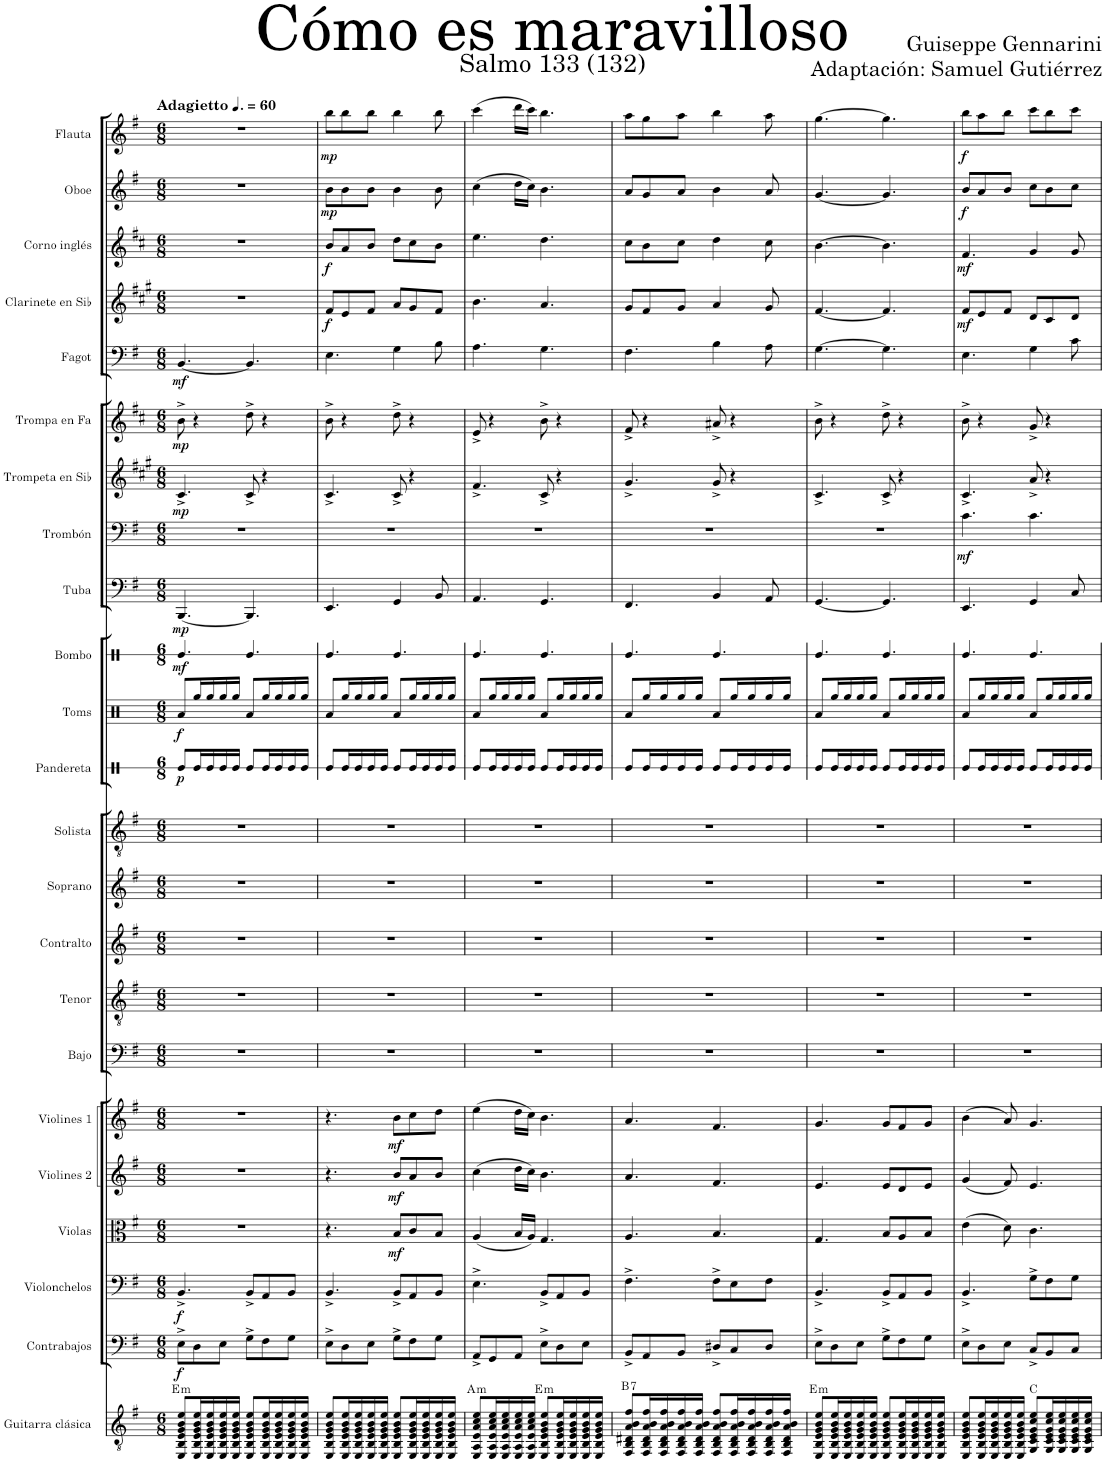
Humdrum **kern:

**kern	**harte	**kern	**dynam	**kern	**dynam	**kern	**dynam	**kern	**dynam	**kern	**dynam	**kern	**kern	**kern	**kern	**kern	**kern	**dynam	**kern	**dynam	**kern	**dynam	**kern	**dynam	**kern	**dynam	**kern	**dynam	**kern	**dynam	**kern	**dynam	**kern	**dynam	**kern	**dynam	**kern	**dynam	**kern	**dynam
*part23	*part23	*part22	*part22	*part21	*part21	*part20	*part20	*part19	*part19	*part18	*part18	*part17	*part16	*part15	*part14	*part13	*part12	*part12	*part11	*part11	*part10	*part10	*part9	*part9	*part8	*part8	*part7	*part7	*part6	*part6	*part5	*part5	*part4	*part4	*part3	*part3	*part2	*part2	*part1	*part1
*staff23	*	*staff22	*staff22	*staff21	*staff21	*staff20	*staff20	*staff19	*staff19	*staff18	*staff18	*staff17	*staff16	*staff15	*staff14	*staff13	*staff12	*staff12	*staff11	*staff11	*staff10	*staff10	*staff9	*staff9	*staff8	*staff8	*staff7	*staff7	*staff6	*staff6	*staff5	*staff5	*staff4	*staff4	*staff3	*staff3	*staff2	*staff2	*staff1	*staff1
*I"Guitarra clásica	*	*I"Contrabajos	*	*I"Violonchelos	*	*I"Violas	*	*I"Violines 2	*	*I"Violines 1	*	*I"Bajo	*I"Tenor	*I"Contralto	*I"Soprano	*I"Solista	*I"Pandereta	*	*I"Toms	*	*I"Bombo	*	*I"Tuba	*	*I"Trombón	*	*I"Trompeta en Sib	*	*I"Trompa en Fa	*	*I"Fagot	*	*I"Clarinete en Sib	*	*I"Corno inglés	*	*I"Oboe	*	*I"Flauta	*
*I'Guit.	*	*I'Cbs.	*	*I'Vcs.	*	*I'Vlas.	*	*I'Vlns. 2	*	*I'Vlns. 1	*	*I'B.	*I'T.	*I'C.	*I'S.	*I'Sl.	*I'Pdta.	*	*I'Toms	*	*I'Bmb.	*	*I'Tba.	*	*I'Tbn.	*	*I'Tpt. en Sib	*	*	*	*I'Fg.	*	*I'Cl. en Sib	*	*I'Cor. Ingl.	*	*I'Ob.	*	*I'Fl.	*
*	*	*	*	*	*	*	*	*	*	*	*	*	*	*	*	*	*stria1	*	*	*	*stria1	*	*	*	*	*	*	*	*	*	*	*	*	*	*	*	*	*	*	*
*clefGv2	*	*clefF4	*	*clefF4	*	*clefC3	*	*clefG2	*	*clefG2	*	*clefF4	*clefGv2	*clefG2	*clefG2	*clefGv2	*clefX	*	*clefX	*	*clefX	*	*clefF4	*	*clefF4	*	*clefG2	*	*clefG2	*	*clefF4	*	*clefG2	*	*clefG2	*	*clefG2	*	*clefG2	*
*	*	*Trd7c12	*	*	*	*	*	*	*	*	*	*	*	*	*	*	*	*	*	*	*	*	*	*	*	*	*Trd1c2	*	*Trd4c7	*	*	*	*Trd1c2	*	*Trd4c7	*	*	*	*	*
*k[f#]	*	*k[f#]	*	*k[f#]	*	*k[f#]	*	*k[f#]	*	*k[f#]	*	*k[f#]	*k[f#]	*k[f#]	*k[f#]	*k[f#]	*k[]	*	*k[]	*	*k[]	*	*k[f#]	*	*k[f#]	*	*k[f#c#g#]	*	*k[f#c#]	*	*k[f#]	*	*k[f#c#g#]	*	*k[f#c#]	*	*k[f#]	*	*k[f#]	*
*M6/8	*	*M6/8	*	*M6/8	*	*M6/8	*	*M6/8	*	*M6/8	*	*M6/8	*M6/8	*M6/8	*M6/8	*M6/8	*M6/8	*	*M6/8	*	*M6/8	*	*M6/8	*	*M6/8	*	*M6/8	*	*M6/8	*	*M6/8	*	*M6/8	*	*M6/8	*	*M6/8	*	*M6/8	*
*MM90	*	*MM90	*	*MM90	*	*MM90	*	*MM90	*	*MM90	*	*MM90	*MM90	*MM90	*MM90	*MM90	*MM90	*	*MM90	*	*MM90	*	*MM90	*	*MM90	*	*MM90	*	*MM90	*	*MM90	*	*MM90	*	*MM90	*	*MM90	*	*MM90	*
=1	=1	=1	=1	=1	=1	=1	=1	=1	=1	=1	=1	=1	=1	=1	=1	=1	=1	=1	=1	=1	=1	=1	=1	=1	=1	=1	=1	=1	=1	=1	=1	=1	=1	=1	=1	=1	=1	=1	=1	=1
!	!	!	!	!	!	!	!	!	!	!	!	!	!	!	!	!	!	!	!	!	!	!	!	!	!	!	!	!	!	!	!	!	!	!	!	!	!	!	!LO:TX:a:B:t=Adagietto	!
!	!LO:H:kt=m	!	!LO:DY:b	!	!LO:DY:b	!	!	!	!	!	!	!	!	!	!	!	!	!LO:DY:b	!	!LO:DY:b	!	!LO:DY:b	!	!LO:DY:b	!	!	!	!LO:DY:b	!	!LO:DY:b	!	!LO:DY:b	!	!	!	!	!	!	!	!
8EE/ 8BB/ 8E/ 8G/ 8B/ 8e/L	E:min	8E^\L	f	4.BB^/	f	2.r	.	2.r	.	2.r	.	2.r	2.r	2.r	2.r	2.r	8Re/L	p	8Ra/L	f	4.Re/	mf	[4.BBB/	mp	2.r	.	4.c#^/	mp	8b^\	mp	[4.BB/	mf	2.r	.	2.r	.	2.r	.	2.r	.
16EE/ 16BB/ 16E/ 16G/ 16B/ 16e/L	.	8D\	.	.	.	.	.	.	.	.	.	.	.	.	.	.	16Re/L	.	16Rgg/L	.	.	.	.	.	.	.	.	.	4r	.	.	.	.	.	.	.	.	.	.	.
16EE/ 16BB/ 16E/ 16G/ 16B/ 16e/	.	.	.	.	.	.	.	.	.	.	.	.	.	.	.	.	16Re/	.	16Rgg/	.	.	.	.	.	.	.	.	.	.	.	.	.	.	.	.	.	.	.	.	.
16EE/ 16BB/ 16E/ 16G/ 16B/ 16e/	.	8E\J	.	.	.	.	.	.	.	.	.	.	.	.	.	.	16Re/	.	16Rgg/	.	.	.	.	.	.	.	.	.	.	.	.	.	.	.	.	.	.	.	.	.
16EE/ 16BB/ 16E/ 16G/ 16B/ 16e/JJ	.	.	.	.	.	.	.	.	.	.	.	.	.	.	.	.	16Re/JJ	.	16Rgg/JJ	.	.	.	.	.	.	.	.	.	.	.	.	.	.	.	.	.	.	.	.	.
8EE/ 8BB/ 8E/ 8G/ 8B/ 8e/L	.	8G^\L	.	8BB^/L	.	.	.	.	.	.	.	.	.	.	.	.	8Re/L	.	8Ra/L	.	4.Re/	.	4.BBB/]	.	.	.	8c#^/	.	8dd^\	.	4.BB/]	.	.	.	.	.	.	.	.	.
16EE/ 16BB/ 16E/ 16G/ 16B/ 16e/L	.	8F#\	.	8AA/	.	.	.	.	.	.	.	.	.	.	.	.	16Re/L	.	16Rgg/L	.	.	.	.	.	.	.	4r	.	4r	.	.	.	.	.	.	.	.	.	.	.
16EE/ 16BB/ 16E/ 16G/ 16B/ 16e/	.	.	.	.	.	.	.	.	.	.	.	.	.	.	.	.	16Re/	.	16Rgg/	.	.	.	.	.	.	.	.	.	.	.	.	.	.	.	.	.	.	.	.	.
16EE/ 16BB/ 16E/ 16G/ 16B/ 16e/	.	8G\J	.	8BB/J	.	.	.	.	.	.	.	.	.	.	.	.	16Re/	.	16Rgg/	.	.	.	.	.	.	.	.	.	.	.	.	.	.	.	.	.	.	.	.	.
16EE/ 16BB/ 16E/ 16G/ 16B/ 16e/JJ	.	.	.	.	.	.	.	.	.	.	.	.	.	.	.	.	16Re/JJ	.	16Rgg/JJ	.	.	.	.	.	.	.	.	.	.	.	.	.	.	.	.	.	.	.	.	.
=2	=2	=2	=2	=2	=2	=2	=2	=2	=2	=2	=2	=2	=2	=2	=2	=2	=2	=2	=2	=2	=2	=2	=2	=2	=2	=2	=2	=2	=2	=2	=2	=2	=2	=2	=2	=2	=2	=2	=2	=2
!	!	!	!	!	!	!	!	!	!	!	!	!	!	!	!	!	!	!	!	!	!	!	!	!	!	!	!	!	!	!	!	!	!	!LO:DY:b	!	!LO:DY:b	!	!LO:DY:b	!	!LO:DY:b
8EE/ 8BB/ 8E/ 8G/ 8B/ 8e/L	.	8E^\L	.	4.BB^/	.	4.r	.	4.r	.	4.r	.	2.r	2.r	2.r	2.r	2.r	8Re/L	.	8Ra/L	.	4.Re/	.	4.EE/	.	2.r	.	4.c#^/	.	8b^\	.	4.E\	.	8f#/L	f	8b/L	f	8b\L	mp	8bb\L	mp
16EE/ 16BB/ 16E/ 16G/ 16B/ 16e/L	.	8D\	.	.	.	.	.	.	.	.	.	.	.	.	.	.	16Re/L	.	16Rgg/L	.	.	.	.	.	.	.	.	.	4r	.	.	.	8e/	.	8a/	.	8b\	.	8bb\	.
16EE/ 16BB/ 16E/ 16G/ 16B/ 16e/	.	.	.	.	.	.	.	.	.	.	.	.	.	.	.	.	16Re/	.	16Rgg/	.	.	.	.	.	.	.	.	.	.	.	.	.	.	.	.	.	.	.	.	.
16EE/ 16BB/ 16E/ 16G/ 16B/ 16e/	.	8E\J	.	.	.	.	.	.	.	.	.	.	.	.	.	.	16Re/	.	16Rgg/	.	.	.	.	.	.	.	.	.	.	.	.	.	8f#/J	.	8b/J	.	8b\J	.	8bb\J	.
16EE/ 16BB/ 16E/ 16G/ 16B/ 16e/JJ	.	.	.	.	.	.	.	.	.	.	.	.	.	.	.	.	16Re/JJ	.	16Rgg/JJ	.	.	.	.	.	.	.	.	.	.	.	.	.	.	.	.	.	.	.	.	.
!	!	!	!	!	!	!	!LO:DY:b	!	!LO:DY:b	!	!LO:DY:b	!	!	!	!	!	!	!	!	!	!	!	!	!	!	!	!	!	!	!	!	!	!	!	!	!	!	!	!	!
8EE/ 8BB/ 8E/ 8G/ 8B/ 8e/L	.	8G^\L	.	8BB^/L	.	8B/L	mf	8b/L	mf	8b\L	mf	.	.	.	.	.	8Re/L	.	8Ra/L	.	4.Re/	.	4GG/	.	.	.	8c#^/	.	8dd^\	.	4G\	.	8a/L	.	8dd\L	.	4b\	.	4bb\	.
16EE/ 16BB/ 16E/ 16G/ 16B/ 16e/L	.	8F#\	.	8AA/	.	8c/	.	8a/	.	8cc\	.	.	.	.	.	.	16Re/L	.	16Rgg/L	.	.	.	.	.	.	.	4r	.	4r	.	.	.	8g#/	.	8cc#\	.	.	.	.	.
16EE/ 16BB/ 16E/ 16G/ 16B/ 16e/	.	.	.	.	.	.	.	.	.	.	.	.	.	.	.	.	16Re/	.	16Rgg/	.	.	.	.	.	.	.	.	.	.	.	.	.	.	.	.	.	.	.	.	.
16EE/ 16BB/ 16E/ 16G/ 16B/ 16e/	.	8G\J	.	8BB/J	.	8B/J	.	8b/J	.	8dd\J	.	.	.	.	.	.	16Re/	.	16Rgg/	.	.	.	8BB/	.	.	.	.	.	.	.	8B\	.	8f#/J	.	8b\J	.	8b\	.	8bb\	.
16EE/ 16BB/ 16E/ 16G/ 16B/ 16e/JJ	.	.	.	.	.	.	.	.	.	.	.	.	.	.	.	.	16Re/JJ	.	16Rgg/JJ	.	.	.	.	.	.	.	.	.	.	.	.	.	.	.	.	.	.	.	.	.
=3	=3	=3	=3	=3	=3	=3	=3	=3	=3	=3	=3	=3	=3	=3	=3	=3	=3	=3	=3	=3	=3	=3	=3	=3	=3	=3	=3	=3	=3	=3	=3	=3	=3	=3	=3	=3	=3	=3	=3	=3
!	!LO:H:kt=m	!	!	!	!	!	!	!	!	!	!	!	!	!	!	!	!	!	!	!	!	!	!	!	!	!	!	!	!	!	!	!	!	!	!	!	!	!	!	!
8EE/ 8AA/ 8E/ 8A/ 8c/ 8e/L	A:min	8AA^/L	.	4.E^\	.	(4A/	.	(4cc\	.	(4ee\	.	2.r	2.r	2.r	2.r	2.r	8Re/L	.	8Ra/L	.	4.Re/	.	4.AA/	.	2.r	.	4.f#^/	.	8e^/	.	4.A\	.	4.b\	.	4.ee\	.	(4cc\	.	(4ccc\	.
16EE/ 16AA/ 16E/ 16A/ 16c/ 16e/L	.	8GG/	.	.	.	.	.	.	.	.	.	.	.	.	.	.	16Re/L	.	16Rgg/L	.	.	.	.	.	.	.	.	.	4r	.	.	.	.	.	.	.	.	.	.	.
16EE/ 16AA/ 16E/ 16A/ 16c/ 16e/	.	.	.	.	.	.	.	.	.	.	.	.	.	.	.	.	16Re/	.	16Rgg/	.	.	.	.	.	.	.	.	.	.	.	.	.	.	.	.	.	.	.	.	.
16EE/ 16AA/ 16E/ 16A/ 16c/ 16e/	.	8AA/J	.	.	.	16B/LL	.	16dd\LL	.	16dd\LL	.	.	.	.	.	.	16Re/	.	16Rgg/	.	.	.	.	.	.	.	.	.	.	.	.	.	.	.	.	.	16dd\LL	.	16ddd\LL	.
16EE/ 16AA/ 16E/ 16A/ 16c/ 16e/JJ	.	.	.	.	.	16A/JJ)	.	16cc\JJ)	.	16cc\JJ)	.	.	.	.	.	.	16Re/JJ	.	16Rgg/JJ	.	.	.	.	.	.	.	.	.	.	.	.	.	.	.	.	.	16cc\JJ)	.	16ccc\JJ)	.
!	!LO:H:kt=m	!	!	!	!	!	!	!	!	!	!	!	!	!	!	!	!	!	!	!	!	!	!	!	!	!	!	!	!	!	!	!	!	!	!	!	!	!	!	!
8EE/ 8BB/ 8E/ 8G/ 8B/ 8e/L	E:min	8E^\L	.	8BB^/L	.	4.G/	.	4.b\	.	4.b\	.	.	.	.	.	.	8Re/L	.	8Ra/L	.	4.Re/	.	4.GG/	.	.	.	8c#^/	.	8b^\	.	4.G\	.	4.a/	.	4.dd\	.	4.b\	.	4.bb\	.
16EE/ 16BB/ 16E/ 16G/ 16B/ 16e/L	.	8D\	.	8AA/	.	.	.	.	.	.	.	.	.	.	.	.	16Re/L	.	16Rgg/L	.	.	.	.	.	.	.	4r	.	4r	.	.	.	.	.	.	.	.	.	.	.
16EE/ 16BB/ 16E/ 16G/ 16B/ 16e/	.	.	.	.	.	.	.	.	.	.	.	.	.	.	.	.	16Re/	.	16Rgg/	.	.	.	.	.	.	.	.	.	.	.	.	.	.	.	.	.	.	.	.	.
16EE/ 16BB/ 16E/ 16G/ 16B/ 16e/	.	8E\J	.	8BB/J	.	.	.	.	.	.	.	.	.	.	.	.	16Re/	.	16Rgg/	.	.	.	.	.	.	.	.	.	.	.	.	.	.	.	.	.	.	.	.	.
16EE/ 16BB/ 16E/ 16G/ 16B/ 16e/JJ	.	.	.	.	.	.	.	.	.	.	.	.	.	.	.	.	16Re/JJ	.	16Rgg/JJ	.	.	.	.	.	.	.	.	.	.	.	.	.	.	.	.	.	.	.	.	.
=4	=4	=4	=4	=4	=4	=4	=4	=4	=4	=4	=4	=4	=4	=4	=4	=4	=4	=4	=4	=4	=4	=4	=4	=4	=4	=4	=4	=4	=4	=4	=4	=4	=4	=4	=4	=4	=4	=4	=4	=4
!	!LO:H:kt=7	!	!	!	!	!	!	!	!	!	!	!	!	!	!	!	!	!	!	!	!	!	!	!	!	!	!	!	!	!	!	!	!	!	!	!	!	!	!	!
8FF#/ 8BB/ 8D#X/ 8A/ 8B/ 8f#/L	B:7	8BB^/L	.	4.F#^\	.	4.A/	.	4.a/	.	4.a/	.	2.r	2.r	2.r	2.r	2.r	8Re/L	.	8Ra/L	.	4.Re/	.	4.FF#/	.	2.r	.	4.g#^/	.	8f#^/	.	4.F#\	.	8g#/L	.	8cc#\L	.	8a/L	.	8aa\L	.
16FF#/ 16BB/ 16D#/ 16A/ 16B/ 16f#/L	.	8AA/	.	.	.	.	.	.	.	.	.	.	.	.	.	.	16Re/L	.	16Rgg/L	.	.	.	.	.	.	.	.	.	4r	.	.	.	8f#/	.	8b\	.	8g/	.	8gg\	.
16FF#/ 16BB/ 16D#/ 16A/ 16B/ 16f#/	.	.	.	.	.	.	.	.	.	.	.	.	.	.	.	.	16Re/	.	16Rgg/	.	.	.	.	.	.	.	.	.	.	.	.	.	.	.	.	.	.	.	.	.
16FF#/ 16BB/ 16D#/ 16A/ 16B/ 16f#/	.	8BB/J	.	.	.	.	.	.	.	.	.	.	.	.	.	.	16Re/	.	16Rgg/	.	.	.	.	.	.	.	.	.	.	.	.	.	8g#/J	.	8cc#\J	.	8a/J	.	8aa\J	.
16FF#/ 16BB/ 16D#/ 16A/ 16B/ 16f#/JJ	.	.	.	.	.	.	.	.	.	.	.	.	.	.	.	.	16Re/JJ	.	16Rgg/JJ	.	.	.	.	.	.	.	.	.	.	.	.	.	.	.	.	.	.	.	.	.
8FF#/ 8BB/ 8D#/ 8A/ 8B/ 8f#/L	.	8D#X^/L	.	8F#^\L	.	4.B/	.	4.f#/	.	4.f#/	.	.	.	.	.	.	8Re/L	.	8Ra/L	.	4.Re/	.	4BB/	.	.	.	8g#^/	.	8a#X^/	.	4B\	.	4a/	.	4dd\	.	4b\	.	4bb\	.
16FF#/ 16BB/ 16D#/ 16A/ 16B/ 16f#/L	.	8C/	.	8E\	.	.	.	.	.	.	.	.	.	.	.	.	16Re/L	.	16Rgg/L	.	.	.	.	.	.	.	4r	.	4r	.	.	.	.	.	.	.	.	.	.	.
16FF#/ 16BB/ 16D#/ 16A/ 16B/ 16f#/	.	.	.	.	.	.	.	.	.	.	.	.	.	.	.	.	16Re/	.	16Rgg/	.	.	.	.	.	.	.	.	.	.	.	.	.	.	.	.	.	.	.	.	.
16FF#/ 16BB/ 16D#/ 16A/ 16B/ 16f#/	.	8D#/J	.	8F#\J	.	.	.	.	.	.	.	.	.	.	.	.	16Re/	.	16Rgg/	.	.	.	8AA/	.	.	.	.	.	.	.	8A\	.	8g#/	.	8cc#\	.	8a/	.	8aa\	.
16FF#/ 16BB/ 16D#/ 16A/ 16B/ 16f#/JJ	.	.	.	.	.	.	.	.	.	.	.	.	.	.	.	.	16Re/JJ	.	16Rgg/JJ	.	.	.	.	.	.	.	.	.	.	.	.	.	.	.	.	.	.	.	.	.
=5	=5	=5	=5	=5	=5	=5	=5	=5	=5	=5	=5	=5	=5	=5	=5	=5	=5	=5	=5	=5	=5	=5	=5	=5	=5	=5	=5	=5	=5	=5	=5	=5	=5	=5	=5	=5	=5	=5	=5	=5
!	!LO:H:kt=m	!	!	!	!	!	!	!	!	!	!	!	!	!	!	!	!	!	!	!	!	!	!	!	!	!	!	!	!	!	!	!	!	!	!	!	!	!	!	!
8EE/ 8BB/ 8E/ 8G/ 8B/ 8e/L	E:min	8E^\L	.	4.BB^/	.	4.G/	.	4.e/	.	4.g/	.	2.r	2.r	2.r	2.r	2.r	8Re/L	.	8Ra/L	.	4.Re/	.	[4.GG/	.	2.r	.	4.c#^/	.	8b^\	.	[4.G\	.	[4.f#/	.	[4.b\	.	[4.g/	.	[4.gg\	.
16EE/ 16BB/ 16E/ 16G/ 16B/ 16e/L	.	8D\	.	.	.	.	.	.	.	.	.	.	.	.	.	.	16Re/L	.	16Rgg/L	.	.	.	.	.	.	.	.	.	4r	.	.	.	.	.	.	.	.	.	.	.
16EE/ 16BB/ 16E/ 16G/ 16B/ 16e/	.	.	.	.	.	.	.	.	.	.	.	.	.	.	.	.	16Re/	.	16Rgg/	.	.	.	.	.	.	.	.	.	.	.	.	.	.	.	.	.	.	.	.	.
16EE/ 16BB/ 16E/ 16G/ 16B/ 16e/	.	8E\J	.	.	.	.	.	.	.	.	.	.	.	.	.	.	16Re/	.	16Rgg/	.	.	.	.	.	.	.	.	.	.	.	.	.	.	.	.	.	.	.	.	.
16EE/ 16BB/ 16E/ 16G/ 16B/ 16e/JJ	.	.	.	.	.	.	.	.	.	.	.	.	.	.	.	.	16Re/JJ	.	16Rgg/JJ	.	.	.	.	.	.	.	.	.	.	.	.	.	.	.	.	.	.	.	.	.
8EE/ 8BB/ 8E/ 8G/ 8B/ 8e/L	.	8G^\L	.	8BB^/L	.	8B/L	.	8e/L	.	8g/L	.	.	.	.	.	.	8Re/L	.	8Ra/L	.	4.Re/	.	4.GG/]	.	.	.	8c#^/	.	8dd^\	.	4.G\]	.	4.f#/]	.	4.b\]	.	4.g/]	.	4.gg\]	.
16EE/ 16BB/ 16E/ 16G/ 16B/ 16e/L	.	8F#\	.	8AA/	.	8A/	.	8d/	.	8f#/	.	.	.	.	.	.	16Re/L	.	16Rgg/L	.	.	.	.	.	.	.	4r	.	4r	.	.	.	.	.	.	.	.	.	.	.
16EE/ 16BB/ 16E/ 16G/ 16B/ 16e/	.	.	.	.	.	.	.	.	.	.	.	.	.	.	.	.	16Re/	.	16Rgg/	.	.	.	.	.	.	.	.	.	.	.	.	.	.	.	.	.	.	.	.	.
16EE/ 16BB/ 16E/ 16G/ 16B/ 16e/	.	8G\J	.	8BB/J	.	8B/J	.	8e/J	.	8g/J	.	.	.	.	.	.	16Re/	.	16Rgg/	.	.	.	.	.	.	.	.	.	.	.	.	.	.	.	.	.	.	.	.	.
16EE/ 16BB/ 16E/ 16G/ 16B/ 16e/JJ	.	.	.	.	.	.	.	.	.	.	.	.	.	.	.	.	16Re/JJ	.	16Rgg/JJ	.	.	.	.	.	.	.	.	.	.	.	.	.	.	.	.	.	.	.	.	.
=6	=6	=6	=6	=6	=6	=6	=6	=6	=6	=6	=6	=6	=6	=6	=6	=6	=6	=6	=6	=6	=6	=6	=6	=6	=6	=6	=6	=6	=6	=6	=6	=6	=6	=6	=6	=6	=6	=6	=6	=6
!	!	!	!	!	!	!	!	!	!	!	!	!	!	!	!	!	!	!	!	!	!	!	!	!	!	!LO:DY:b	!	!	!	!	!	!	!	!LO:DY:b	!	!LO:DY:b	!	!LO:DY:b	!	!LO:DY:b
8EE/ 8BB/ 8E/ 8G/ 8B/ 8e/L	.	8E^\L	.	4.BB^/	.	(4e\	.	(4g/	.	(4b\	.	2.r	2.r	2.r	2.r	2.r	8Re/L	.	8Ra/L	.	4.Re/	.	4.EE/	.	4.c\	mf	4.c#^/	.	8b^\	.	4.E\	.	8f#/L	mf	4.f#/	mf	8b/L	f	8bb\L	f
16EE/ 16BB/ 16E/ 16G/ 16B/ 16e/L	.	8D\	.	.	.	.	.	.	.	.	.	.	.	.	.	.	16Re/L	.	16Rgg/L	.	.	.	.	.	.	.	.	.	4r	.	.	.	8e/	.	.	.	8a/	.	8aa\	.
16EE/ 16BB/ 16E/ 16G/ 16B/ 16e/	.	.	.	.	.	.	.	.	.	.	.	.	.	.	.	.	16Re/	.	16Rgg/	.	.	.	.	.	.	.	.	.	.	.	.	.	.	.	.	.	.	.	.	.
16EE/ 16BB/ 16E/ 16G/ 16B/ 16e/	.	8E\J	.	.	.	8d\)	.	8f#/)	.	8a/)	.	.	.	.	.	.	16Re/	.	16Rgg/	.	.	.	.	.	.	.	.	.	.	.	.	.	8f#/J	.	.	.	8b/J	.	8bb\J	.
16EE/ 16BB/ 16E/ 16G/ 16B/ 16e/JJ	.	.	.	.	.	.	.	.	.	.	.	.	.	.	.	.	16Re/JJ	.	16Rgg/JJ	.	.	.	.	.	.	.	.	.	.	.	.	.	.	.	.	.	.	.	.	.
8GG/ 8C/ 8E/ 8G/ 8c/ 8e/L	C:maj	8C^/L	.	8G^\L	.	4.c\	.	4.e/	.	4.g/	.	.	.	.	.	.	8Re/L	.	8Ra/L	.	4.Re/	.	4GG/	.	4.c\	.	8a^/	.	8g^/	.	4G\	.	8d/L	.	4g/	.	8cc\L	.	8ccc\L	.
16GG/ 16C/ 16E/ 16G/ 16c/ 16e/L	.	8BB/	.	8F#\	.	.	.	.	.	.	.	.	.	.	.	.	16Re/L	.	16Rgg/L	.	.	.	.	.	.	.	4r	.	4r	.	.	.	8c#/	.	.	.	8b\	.	8bb\	.
16GG/ 16C/ 16E/ 16G/ 16c/ 16e/	.	.	.	.	.	.	.	.	.	.	.	.	.	.	.	.	16Re/	.	16Rgg/	.	.	.	.	.	.	.	.	.	.	.	.	.	.	.	.	.	.	.	.	.
16GG/ 16C/ 16E/ 16G/ 16c/ 16e/	.	8C/J	.	8G\J	.	.	.	.	.	.	.	.	.	.	.	.	16Re/	.	16Rgg/	.	.	.	8C/	.	.	.	.	.	.	.	8c\	.	8d/J	.	8g/	.	8cc\J	.	8ccc\J	.
16GG/ 16C/ 16E/ 16G/ 16c/ 16e/JJ	.	.	.	.	.	.	.	.	.	.	.	.	.	.	.	.	16Re/JJ	.	16Rgg/JJ	.	.	.	.	.	.	.	.	.	.	.	.	.	.	.	.	.	.	.	.	.
=	=	=	=	=	=	=	=	=	=	=	=	=	=	=	=	=	=	=	=	=	=	=	=	=	=	=	=	=	=	=	=	=	=	=	=	=	=	=	=	=
*-	*-	*-	*-	*-	*-	*-	*-	*-	*-	*-	*-	*-	*-	*-	*-	*-	*-	*-	*-	*-	*-	*-	*-	*-	*-	*-	*-	*-	*-	*-	*-	*-	*-	*-	*-	*-	*-	*-	*-	*-
